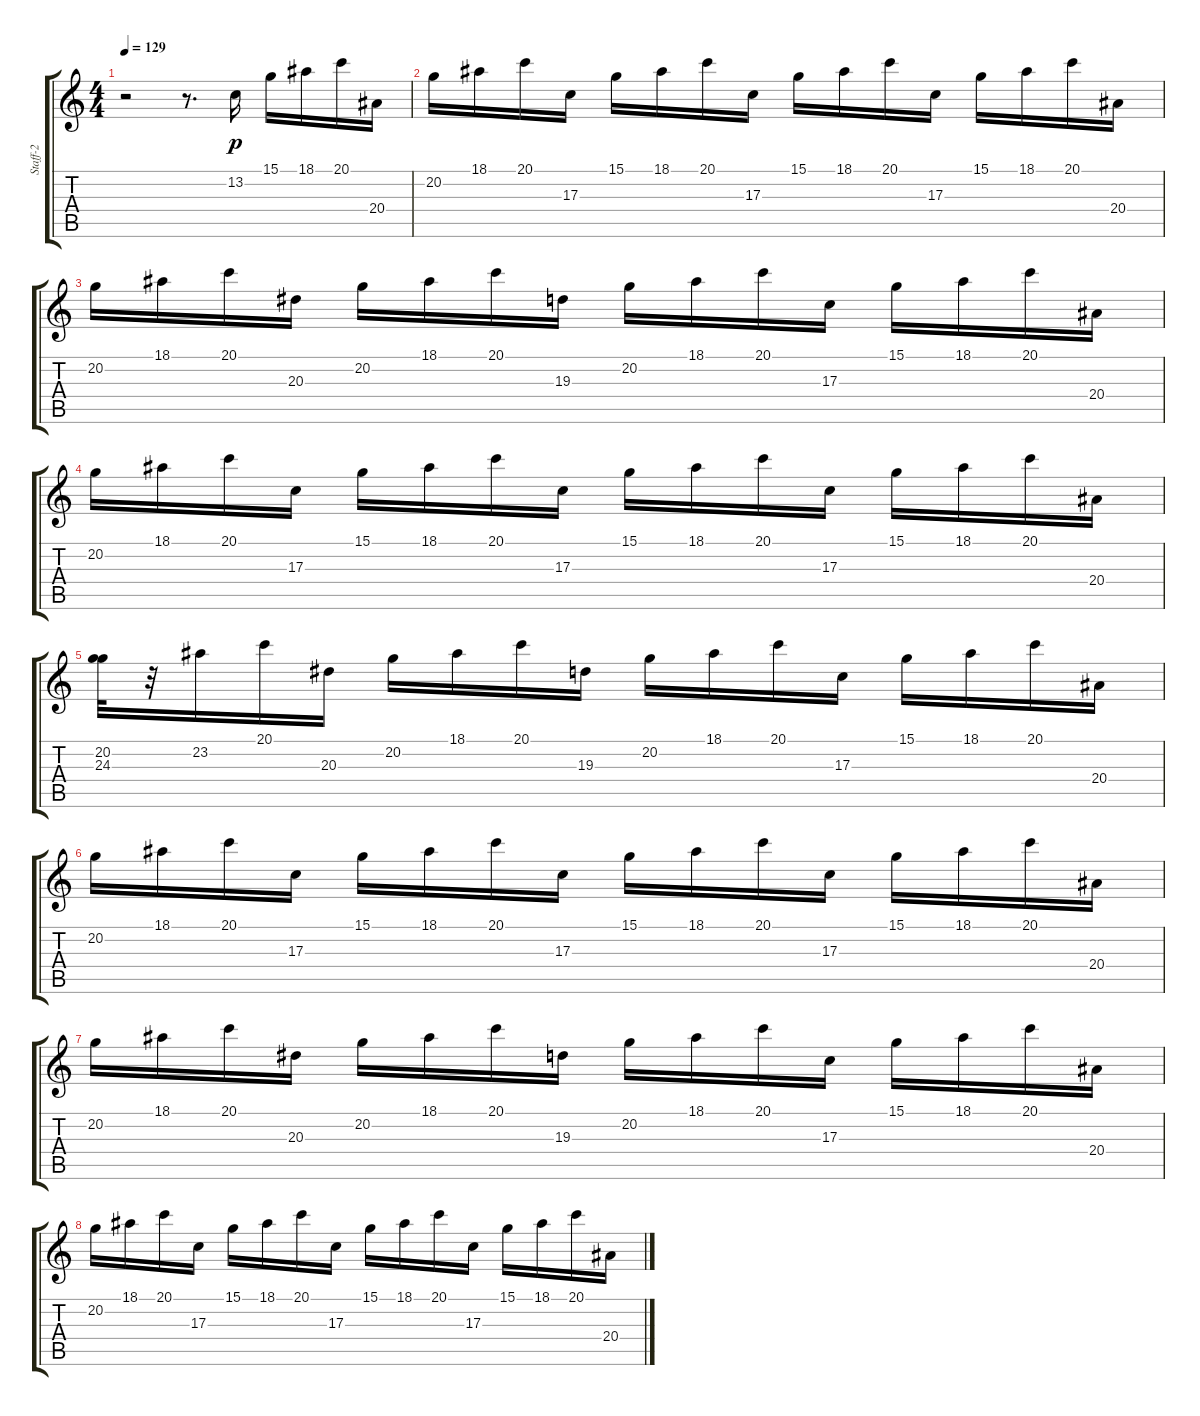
\track ("Staff-2" "Staff-2") {instrument ocarina}
\staff {score tabs}
\tuning (E4 B3 G3 D3 A2 E2) {hide}
\ts (4 4)
\tempo 129
\clef g2
\ks c
r.2{dy p instrument ocarina} r.8{d} 13.2.16 15.1.16 18.1.16 20.1.16 20.4.16 |
20.2.16 18.1.16 20.1.16 17.3.16 15.1.16 18.1.16 20.1.16 17.3.16{instrument englishhorn} 15.1.16 18.1.16 20.1.16 17.3.16{instrument oboe} 15.1.16 18.1.16 20.1.16 20.4.16{instrument clarinet} |
20.2.16 18.1.16 20.1.16 20.3.16{instrument altosax} 20.2.16 18.1.16 20.1.16 19.3.16 20.2.16 18.1.16 20.1.16 17.3.16 15.1.16 18.1.16 20.1.16 20.4.16 |
20.2.16 18.1.16 20.1.16 17.3.16{instrument clarinet} 15.1.16 18.1.16 20.1.16 17.3.16{instrument oboe} 15.1.16 18.1.16 20.1.16 17.3.16{instrument englishhorn} 15.1.16 18.1.16 20.1.16 20.4.16 |
(20.2 24.3).32 r.32 23.2.16 20.1.16 20.3.16{instrument ocarina} 20.2.16 18.1.16 20.1.16 19.3.16 20.2.16 18.1.16 20.1.16 17.3.16 15.1.16 18.1.16 20.1.16 20.4.16 |
20.2.16 18.1.16 20.1.16 17.3.16 15.1.16 18.1.16 20.1.16 17.3.16{instrument englishhorn} 15.1.16 18.1.16 20.1.16 17.3.16{instrument oboe} 15.1.16 18.1.16 20.1.16 20.4.16{instrument clarinet} |
20.2.16 18.1.16 20.1.16 20.3.16{instrument altosax} 20.2.16 18.1.16 20.1.16 19.3.16 20.2.16 18.1.16 20.1.16 17.3.16 15.1.16 18.1.16 20.1.16 20.4.16 |
20.2.16 18.1.16 20.1.16 17.3.16{instrument clarinet} 15.1.16 18.1.16 20.1.16 17.3.16{instrument oboe} 15.1.16 18.1.16 20.1.16 17.3.16{instrument englishhorn} 15.1.16 18.1.16 20.1.16 20.4.16
